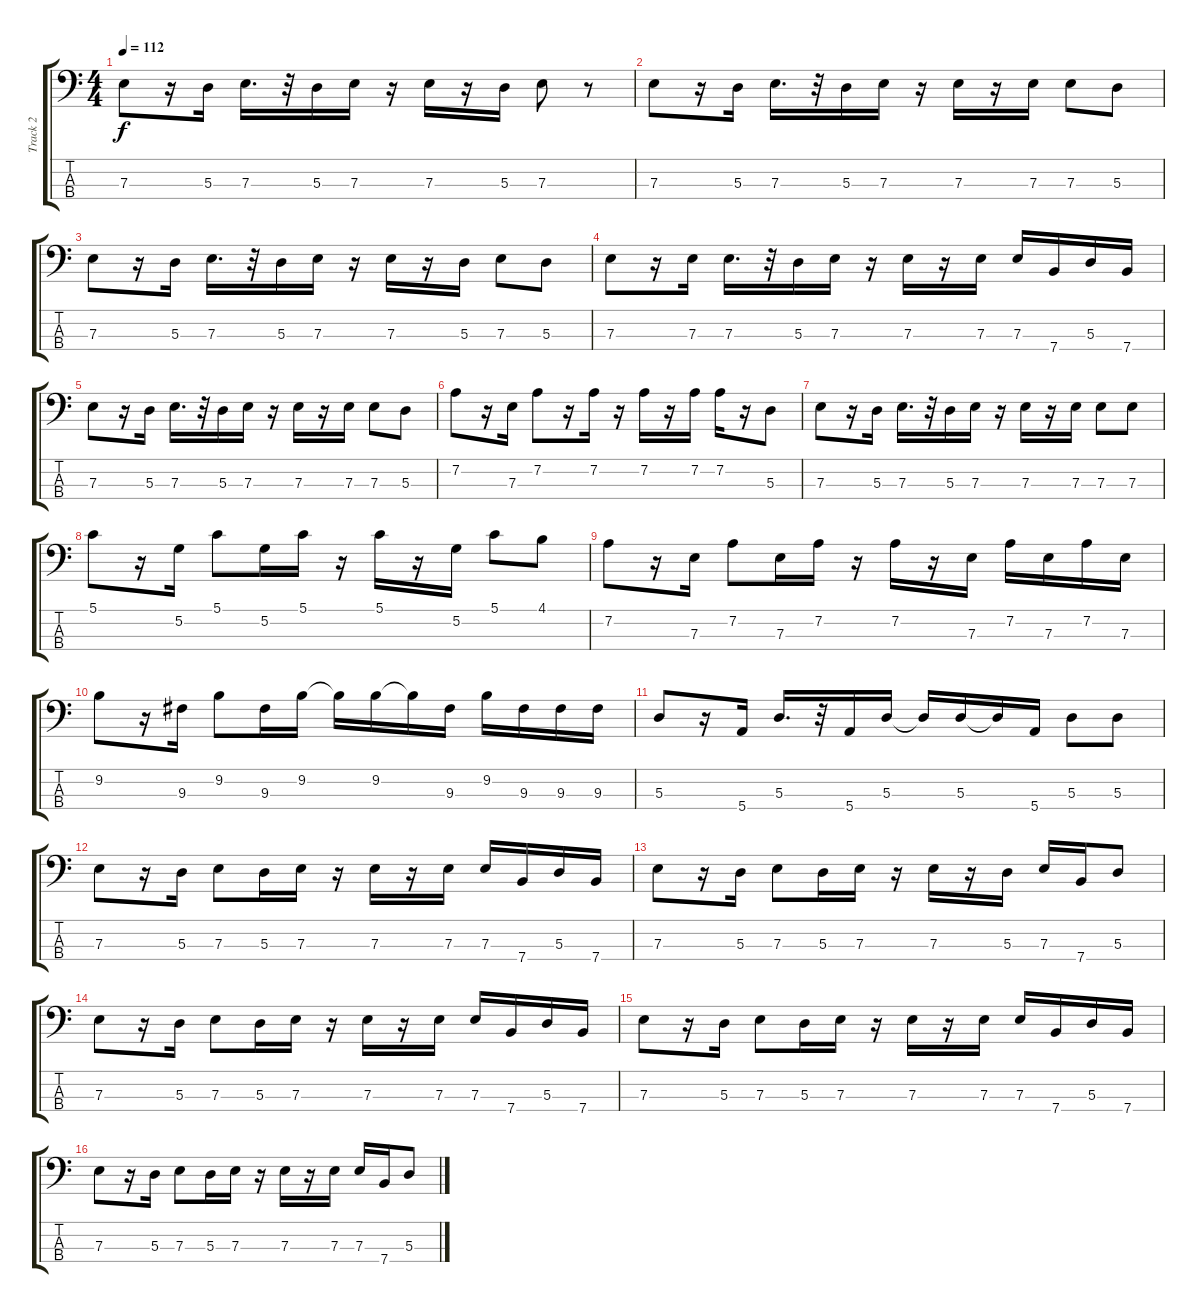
\track ("Track 2" "Track 2") {instrument electricbasspick}
\staff {score tabs}
\tuning (G2 D2 A1 E1) {hide}
\ts (4 4)
\tempo 112
\clef f4
\ks c
7.3.8{dy f} r.16 5.3.16 7.3.16{d} r.32 5.3.16 7.3.16 r.16 7.3.16 r.16 5.3.16 7.3.8 r.8 |
7.3.8 r.16 5.3.16 7.3.16{d} r.32 5.3.16 7.3.16 r.16 7.3.16 r.16 7.3.16 7.3.8 5.3.8 |
7.3.8 r.16 5.3.16 7.3.16{d} r.32 5.3.16 7.3.16 r.16 7.3.16 r.16 5.3.16 7.3.8 5.3.8 |
7.3.8 r.16 7.3.16 7.3.16{d} r.32 5.3.16 7.3.16 r.16 7.3.16 r.16 7.3.16 7.3.16 7.4.16 5.3.16 7.4.16 |
7.3.8 r.16 5.3.16 7.3.16{d} r.32 5.3.16 7.3.16 r.16 7.3.16 r.16 7.3.16 7.3.8 5.3.8 |
7.2.8 r.16 7.3.16 7.2.8 r.16 7.2.16 r.16 7.2.16 r.16 7.2.16 7.2.16 r.16 5.3.8 |
7.3.8 r.16 5.3.16 7.3.16{d} r.32 5.3.16 7.3.16 r.16 7.3.16 r.16 7.3.16 7.3.8 7.3.8 |
5.1.8 r.16 5.2.16 5.1.8 5.2.16 5.1.16 r.16 5.1.16 r.16 5.2.16 5.1.8 4.1.8 |
7.2.8 r.16 7.3.16 7.2.8 7.3.16 7.2.16 r.16 7.2.16 r.16 7.3.16 7.2.16 7.3.16 7.2.16 7.3.16 |
9.2.8 r.16 9.3.16 9.2.8 9.3.16 9.2.16 9.2{t}.16 9.2.16 9.2{t}.16 9.3.16 9.2.16 9.3.16 9.3.16 9.3.16 |
5.3.8 r.16 5.4.16 5.3.16{d} r.32 5.4.16 5.3.16 5.3{t}.16 5.3.16 5.3{t}.16 5.4.16 5.3.8 5.3.8 |
7.3.8 r.16 5.3.16 7.3.8 5.3.16 7.3.16 r.16 7.3.16 r.16 7.3.16 7.3.16 7.4.16 5.3.16 7.4.16 |
7.3.8 r.16 5.3.16 7.3.8 5.3.16 7.3.16 r.16 7.3.16 r.16 5.3.16 7.3.16 7.4.16 5.3.8 |
7.3.8 r.16 5.3.16 7.3.8 5.3.16 7.3.16 r.16 7.3.16 r.16 7.3.16 7.3.16 7.4.16 5.3.16 7.4.16 |
7.3.8 r.16 5.3.16 7.3.8 5.3.16 7.3.16 r.16 7.3.16 r.16 7.3.16 7.3.16 7.4.16 5.3.16 7.4.16 |
7.3.8 r.16 5.3.16 7.3.8 5.3.16 7.3.16 r.16 7.3.16 r.16 7.3.16 7.3.16 7.4.16 5.3.8
